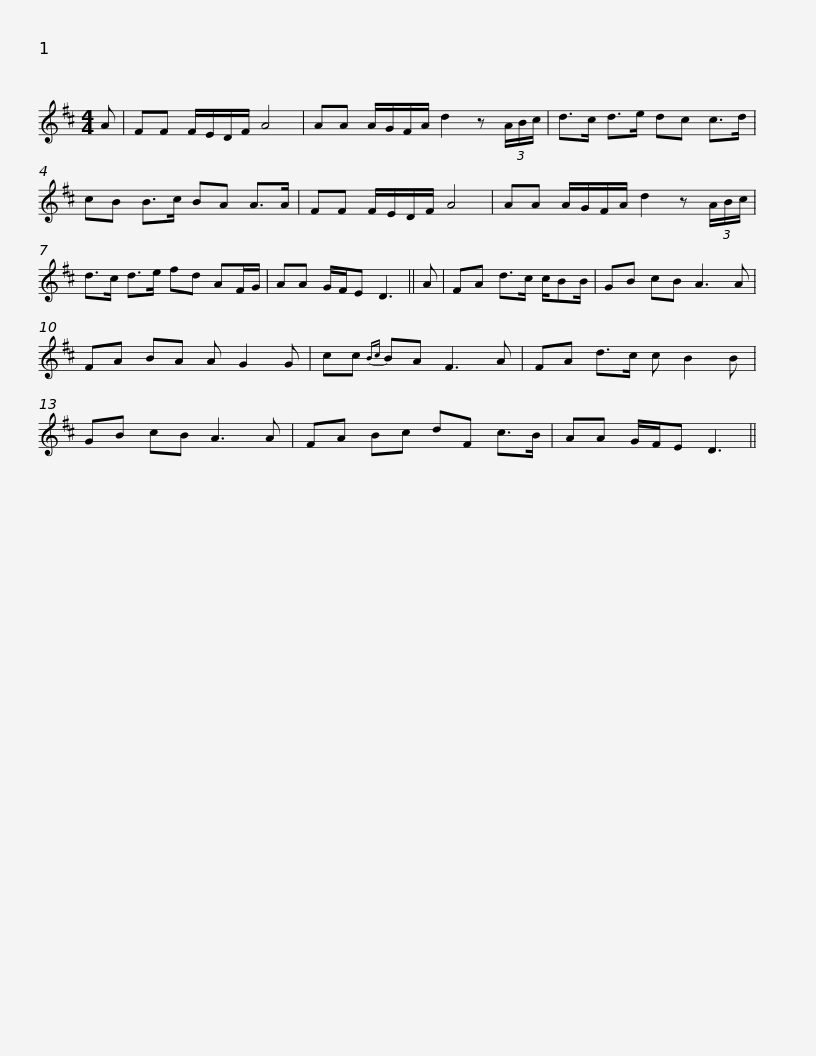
X:1
L:1/8
M:4/4
I:linebreak $
K:D
V:1 treble
V:1
 A | FF F/E/D/F/ A4 | AA A/G/F/A/ d2 z (3A/B/c/ | d>c d>e dc c>d | cB B>c BA A>A | %5
 FF F/E/D/F/ A4 |$ AA A/G/F/A/ d2 z (3A/B/c/ | d>c d>e fd AF/G/ | AA G/F/E D3 || A | %10
 FA d>c c/BB/ | GB cB A3 A |$ FA BA A G2 G | cc{Bc} BA F3 A | FA d>c c B2 B | %15
 GB cB A3 A | FA Bc dF c>B |$ AA G/F/E D3 || %18
